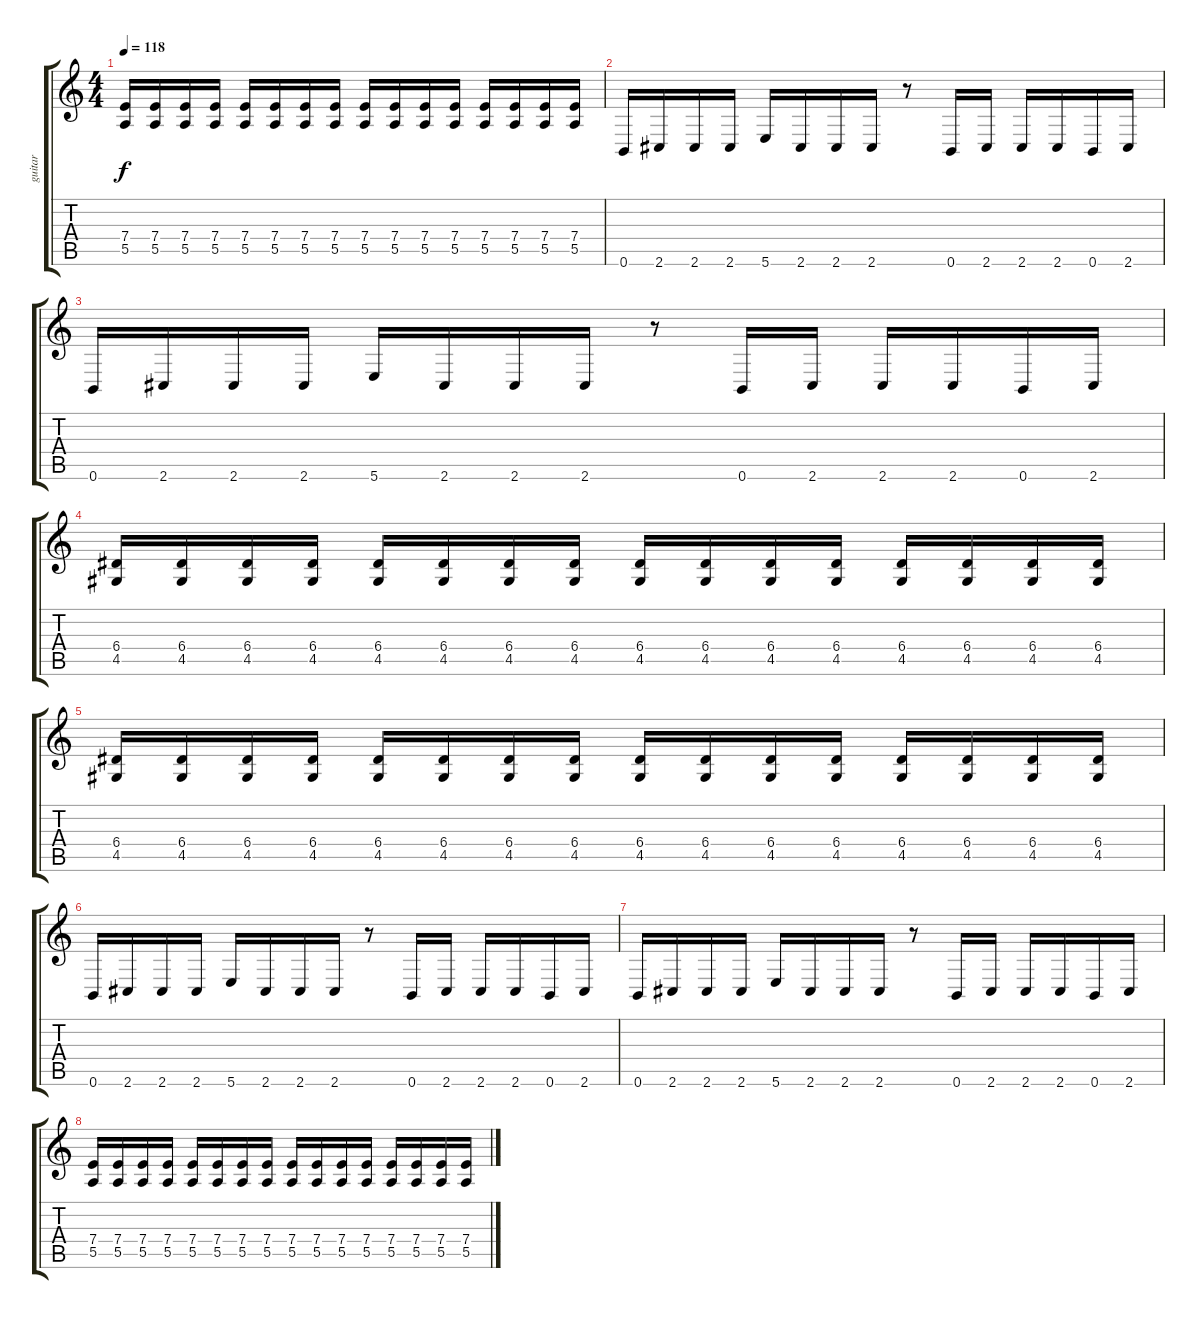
\track ("guitar" "guitar") {instrument distortionguitar}
\staff {score tabs}
\tuning (B3 Gb3 D3 A2 E2 B1) {hide}
\ts (4 4)
\tempo 118
\clef g2
\ks c
(7.4 5.5).16{dy f} (7.4 5.5).16 (7.4 5.5).16 (7.4 5.5).16 (7.4 5.5).16 (7.4 5.5).16 (7.4 5.5).16 (7.4 5.5).16 (7.4 5.5).16 (7.4 5.5).16 (7.4 5.5).16 (7.4 5.5).16 (7.4 5.5).16 (7.4 5.5).16 (7.4 5.5).16 (7.4 5.5).16 |
0.6.16 2.6.16 2.6.16 2.6.16 5.6.16 2.6.16 2.6.16 2.6.16 r.8 0.6.16 2.6.16 2.6.16 2.6.16 0.6.16 2.6.16 |
0.6.16 2.6.16 2.6.16 2.6.16 5.6.16 2.6.16 2.6.16 2.6.16 r.8 0.6.16 2.6.16 2.6.16 2.6.16 0.6.16 2.6.16 |
(6.4 4.5).16 (6.4 4.5).16 (6.4 4.5).16 (6.4 4.5).16 (6.4 4.5).16 (6.4 4.5).16 (6.4 4.5).16 (6.4 4.5).16 (6.4 4.5).16 (6.4 4.5).16 (6.4 4.5).16 (6.4 4.5).16 (6.4 4.5).16 (6.4 4.5).16 (6.4 4.5).16 (6.4 4.5).16 |
(6.4 4.5).16 (6.4 4.5).16 (6.4 4.5).16 (6.4 4.5).16 (6.4 4.5).16 (6.4 4.5).16 (6.4 4.5).16 (6.4 4.5).16 (6.4 4.5).16 (6.4 4.5).16 (6.4 4.5).16 (6.4 4.5).16 (6.4 4.5).16 (6.4 4.5).16 (6.4 4.5).16 (6.4 4.5).16 |
0.6.16 2.6.16 2.6.16 2.6.16 5.6.16 2.6.16 2.6.16 2.6.16 r.8 0.6.16 2.6.16 2.6.16 2.6.16 0.6.16 2.6.16 |
0.6.16 2.6.16 2.6.16 2.6.16 5.6.16 2.6.16 2.6.16 2.6.16 r.8 0.6.16 2.6.16 2.6.16 2.6.16 0.6.16 2.6.16 |
(7.4 5.5).16 (7.4 5.5).16 (7.4 5.5).16 (7.4 5.5).16 (7.4 5.5).16 (7.4 5.5).16 (7.4 5.5).16 (7.4 5.5).16 (7.4 5.5).16 (7.4 5.5).16 (7.4 5.5).16 (7.4 5.5).16 (7.4 5.5).16 (7.4 5.5).16 (7.4 5.5).16 (7.4 5.5).16
